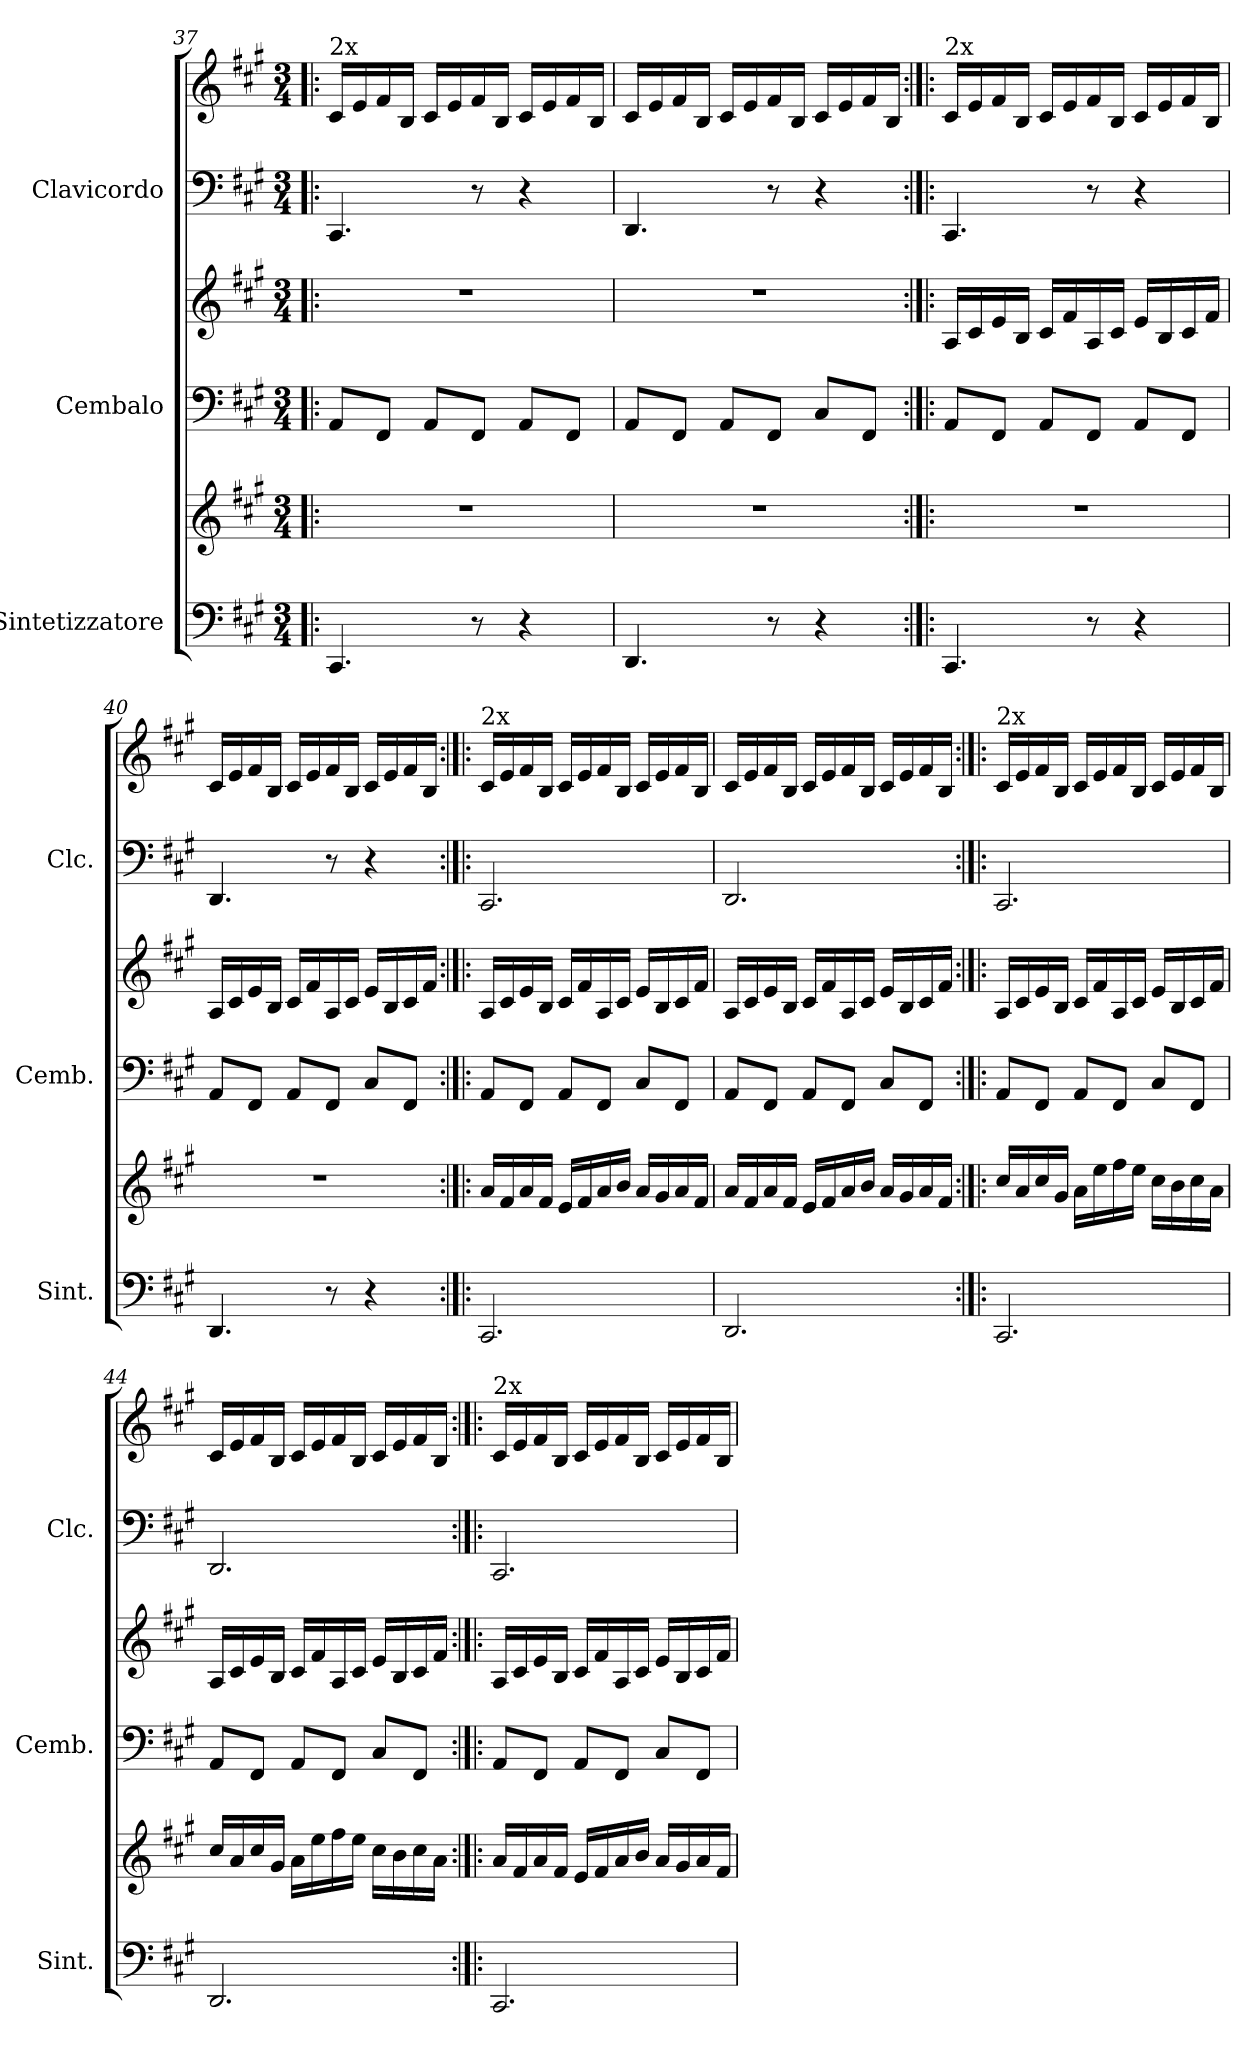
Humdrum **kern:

**kern	**kern	**kern	**kern	**kern	**kern
*part3	*part3	*part2	*part2	*part1	*part1
*staff6	*staff5	*staff4	*staff3	*staff2	*staff1
*I"Sintetizzatore	*	*I"Cembalo	*	*I"Clavicordo	*
*I'Sint.	*	*I'Cemb.	*	*I'Clc.	*
*clefF4	*clefG2	*clefF4	*clefG2	*clefF4	*clefG2
*k[f#c#g#]	*k[f#c#g#]	*k[f#c#g#]	*k[f#c#g#]	*k[f#c#g#]	*k[f#c#g#]
*M3/4	*M3/4	*M3/4	*M3/4	*M3/4	*M3/4
=37!|:	=37!|:	=37!|:	=37!|:	=37!|:	=37!|:
!	!	!	!	!	!LO:TX:a:t=2x
4.CC#/	2.r	8AA/L	2.r	4.CC#/	16c#/LL
.	.	.	.	.	16e/
.	.	8FF#/J	.	.	16f#/
.	.	.	.	.	16B/JJ
.	.	8AA/L	.	.	16c#/LL
.	.	.	.	.	16e/
8r	.	8FF#/J	.	8r	16f#/
.	.	.	.	.	16B/JJ
4r	.	8AA/L	.	4r	16c#/LL
.	.	.	.	.	16e/
.	.	8FF#/J	.	.	16f#/
.	.	.	.	.	16B/JJ
!!LO:PB:g=z
=38	=38	=38	=38	=38	=38
4.DD/	2.r	8AA/L	2.r	4.DD/	16c#/LL
.	.	.	.	.	16e/
.	.	8FF#/J	.	.	16f#/
.	.	.	.	.	16B/JJ
.	.	8AA/L	.	.	16c#/LL
.	.	.	.	.	16e/
8r	.	8FF#/J	.	8r	16f#/
.	.	.	.	.	16B/JJ
4r	.	8C#/L	.	4r	16c#/LL
.	.	.	.	.	16e/
.	.	8FF#/J	.	.	16f#/
.	.	.	.	.	16B/JJ
=39:|!|:	=39:|!|:	=39:|!|:	=39:|!|:	=39:|!|:	=39:|!|:
!	!	!	!	!	!LO:TX:a:t=2x
4.CC#/	2.r	8AA/L	16A/LL	4.CC#/	16c#/LL
.	.	.	16c#/	.	16e/
.	.	8FF#/J	16e/	.	16f#/
.	.	.	16B/JJ	.	16B/JJ
.	.	8AA/L	16c#/LL	.	16c#/LL
.	.	.	16f#/	.	16e/
8r	.	8FF#/J	16A/	8r	16f#/
.	.	.	16c#/JJ	.	16B/JJ
4r	.	8AA/L	16e/LL	4r	16c#/LL
.	.	.	16B/	.	16e/
.	.	8FF#/J	16c#/	.	16f#/
.	.	.	16f#/JJ	.	16B/JJ
=40	=40	=40	=40	=40	=40
4.DD/	2.r	8AA/L	16A/LL	4.DD/	16c#/LL
.	.	.	16c#/	.	16e/
.	.	8FF#/J	16e/	.	16f#/
.	.	.	16B/JJ	.	16B/JJ
.	.	8AA/L	16c#/LL	.	16c#/LL
.	.	.	16f#/	.	16e/
8r	.	8FF#/J	16A/	8r	16f#/
.	.	.	16c#/JJ	.	16B/JJ
4r	.	8C#/L	16e/LL	4r	16c#/LL
.	.	.	16B/	.	16e/
.	.	8FF#/J	16c#/	.	16f#/
.	.	.	16f#/JJ	.	16B/JJ
!!LO:LB:g=z
=41:|!|:	=41:|!|:	=41:|!|:	=41:|!|:	=41:|!|:	=41:|!|:
!	!	!	!	!	!LO:TX:a:t=2x
2.CC#/	16a/LL	8AA/L	16A/LL	2.CC#/	16c#/LL
.	16f#/	.	16c#/	.	16e/
.	16a/	8FF#/J	16e/	.	16f#/
.	16f#/JJ	.	16B/JJ	.	16B/JJ
.	16e/LL	8AA/L	16c#/LL	.	16c#/LL
.	16f#/	.	16f#/	.	16e/
.	16a/	8FF#/J	16A/	.	16f#/
.	16b/JJ	.	16c#/JJ	.	16B/JJ
.	16a/LL	8C#/L	16e/LL	.	16c#/LL
.	16g#/	.	16B/	.	16e/
.	16a/	8FF#/J	16c#/	.	16f#/
.	16f#/JJ	.	16f#/JJ	.	16B/JJ
=42	=42	=42	=42	=42	=42
2.DD/	16a/LL	8AA/L	16A/LL	2.DD/	16c#/LL
.	16f#/	.	16c#/	.	16e/
.	16a/	8FF#/J	16e/	.	16f#/
.	16f#/JJ	.	16B/JJ	.	16B/JJ
.	16e/LL	8AA/L	16c#/LL	.	16c#/LL
.	16f#/	.	16f#/	.	16e/
.	16a/	8FF#/J	16A/	.	16f#/
.	16b/JJ	.	16c#/JJ	.	16B/JJ
.	16a/LL	8C#/L	16e/LL	.	16c#/LL
.	16g#/	.	16B/	.	16e/
.	16a/	8FF#/J	16c#/	.	16f#/
.	16f#/JJ	.	16f#/JJ	.	16B/JJ
=43:|!|:	=43:|!|:	=43:|!|:	=43:|!|:	=43:|!|:	=43:|!|:
!	!	!	!	!	!LO:TX:a:t=2x
2.CC#/	16cc#/LL	8AA/L	16A/LL	2.CC#/	16c#/LL
.	16a/	.	16c#/	.	16e/
.	16cc#/	8FF#/J	16e/	.	16f#/
.	16g#/JJ	.	16B/JJ	.	16B/JJ
.	16a\LL	8AA/L	16c#/LL	.	16c#/LL
.	16ee\	.	16f#/	.	16e/
.	16ff#\	8FF#/J	16A/	.	16f#/
.	16ee\JJ	.	16c#/JJ	.	16B/JJ
.	16cc#\LL	8C#/L	16e/LL	.	16c#/LL
.	16b\	.	16B/	.	16e/
.	16cc#\	8FF#/J	16c#/	.	16f#/
.	16a\JJ	.	16f#/JJ	.	16B/JJ
!!LO:PB:g=z
=44	=44	=44	=44	=44	=44
2.DD/	16cc#/LL	8AA/L	16A/LL	2.DD/	16c#/LL
.	16a/	.	16c#/	.	16e/
.	16cc#/	8FF#/J	16e/	.	16f#/
.	16g#/JJ	.	16B/JJ	.	16B/JJ
.	16a\LL	8AA/L	16c#/LL	.	16c#/LL
.	16ee\	.	16f#/	.	16e/
.	16ff#\	8FF#/J	16A/	.	16f#/
.	16ee\JJ	.	16c#/JJ	.	16B/JJ
.	16cc#\LL	8C#/L	16e/LL	.	16c#/LL
.	16b\	.	16B/	.	16e/
.	16cc#\	8FF#/J	16c#/	.	16f#/
.	16a\JJ	.	16f#/JJ	.	16B/JJ
=45:|!|:	=45:|!|:	=45:|!|:	=45:|!|:	=45:|!|:	=45:|!|:
!	!	!	!	!	!LO:TX:a:t=2x
2.CC#/	16a/LL	8AA/L	16A/LL	2.CC#/	16c#/LL
.	16f#/	.	16c#/	.	16e/
.	16a/	8FF#/J	16e/	.	16f#/
.	16f#/JJ	.	16B/JJ	.	16B/JJ
.	16e/LL	8AA/L	16c#/LL	.	16c#/LL
.	16f#/	.	16f#/	.	16e/
.	16a/	8FF#/J	16A/	.	16f#/
.	16b/JJ	.	16c#/JJ	.	16B/JJ
.	16a/LL	8C#/L	16e/LL	.	16c#/LL
.	16g#/	.	16B/	.	16e/
.	16a/	8FF#/J	16c#/	.	16f#/
.	16f#/JJ	.	16f#/JJ	.	16B/JJ
=	=	=	=	=	=
*-	*-	*-	*-	*-	*-
